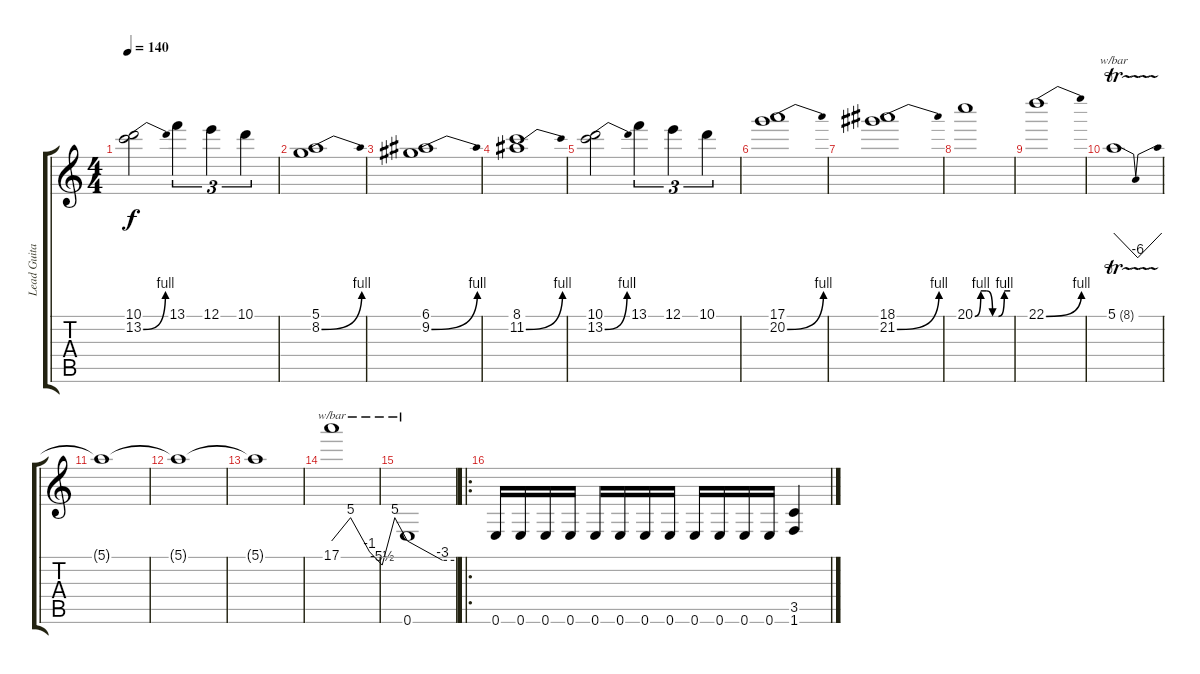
\track ("Lead Guitar" "Lead Guita") {instrument distortionguitar}
\staff {score tabs}
\tuning (E4 B3 G3 D3 A2 E2) {hide}
\ts (4 4)
\tempo 140
\clef g2
\ks c
(10.1 13.2{be (bend 0 0 60 4)}).2{dy f} 13.1.4{tu (3 2)} 12.1.4{tu (3 2)} 10.1.4{tu (3 2)} |
(5.1 8.2{be (bend 0 0 60 4)}).1 |
(6.1 9.2{be (bend 0 0 60 4)}).1 |
(8.1 11.2{be (bend 0 0 60 4)}).1 |
(10.1 13.2{be (bend 0 0 60 4)}).2 13.1.4{tu (3 2)} 12.1.4{tu (3 2)} 10.1.4{tu (3 2)} |
(17.1 20.2{be (bend 0 0 60 4)}).1 |
(18.1 21.2{be (bend 0 0 60 4)}).1 |
20.1{be (custom 0 0 10 4 20 4 30 0 40 0 50 4 60 4)}.1 |
22.1{be (bend 0 0 60 4)}.1 |
5.1{tr (8 32)}.1{tbe (dip default 0 0 30 -24 60 0)} |
5.1{t}.1 |
5.1{t}.1 |
5.1{t}.1 |
17.1.1{tbe (custom default 0 0 15 20 30 -4 40 -22 50 20 60 0)} |
0.6.1{tbe (custom default 0 0 45 -12 60 -12)} |
\ro
0.6.16 0.6.16 0.6.16 0.6.16 0.6.16 0.6.16 0.6.16 0.6.16 0.6.16 0.6.16 0.6.16 0.6.16 (3.5 1.6).4
